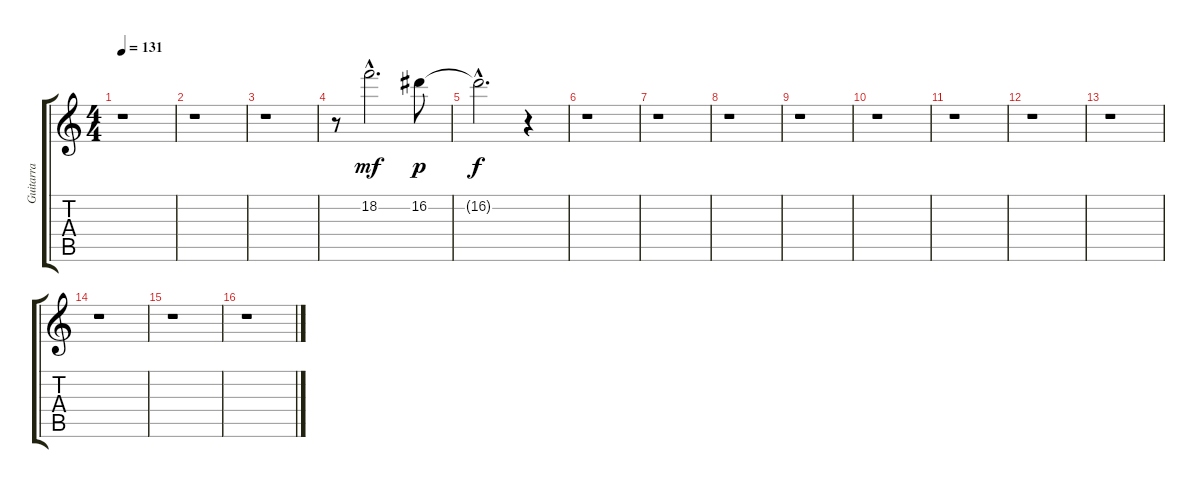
\track ("Guitarra" "Guitarra") {instrument overdrivenguitar}
\staff {score tabs}
\tuning (E4 B3 G3 D3 A2 E2) {hide}
\ts (4 4)
\tempo 131
\clef g2
\ks c
r.1{dy f} |
r.1 |
r.1 |
r.8{instrument overdrivenguitar} 18.2{hac}.2{d dy mf} 16.2.8{dy p} |
16.2{hac t}.2{d dy f} r.4 |
r.1 |
r.1 |
r.1 |
r.1 |
r.1 |
r.1 |
r.1 |
r.1 |
r.1 |
r.1 |
r.1
